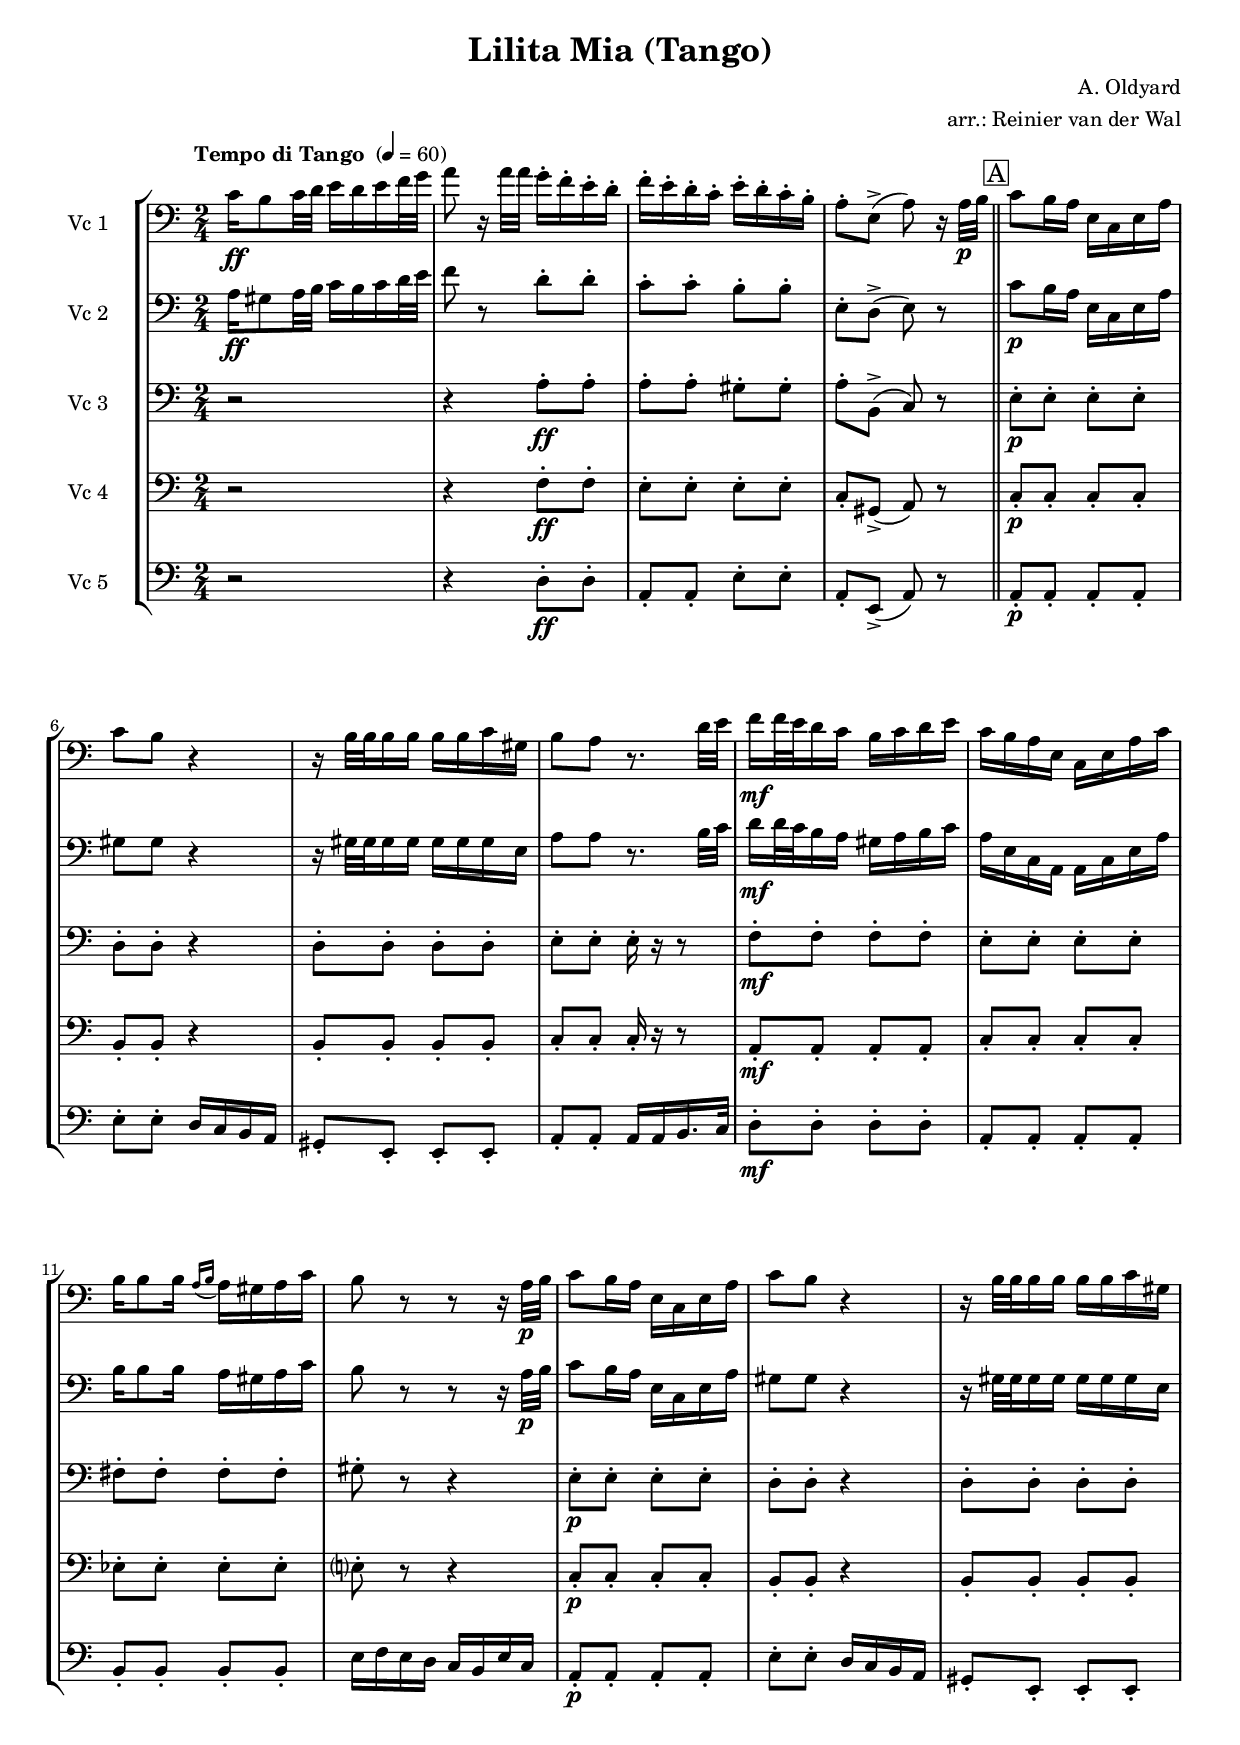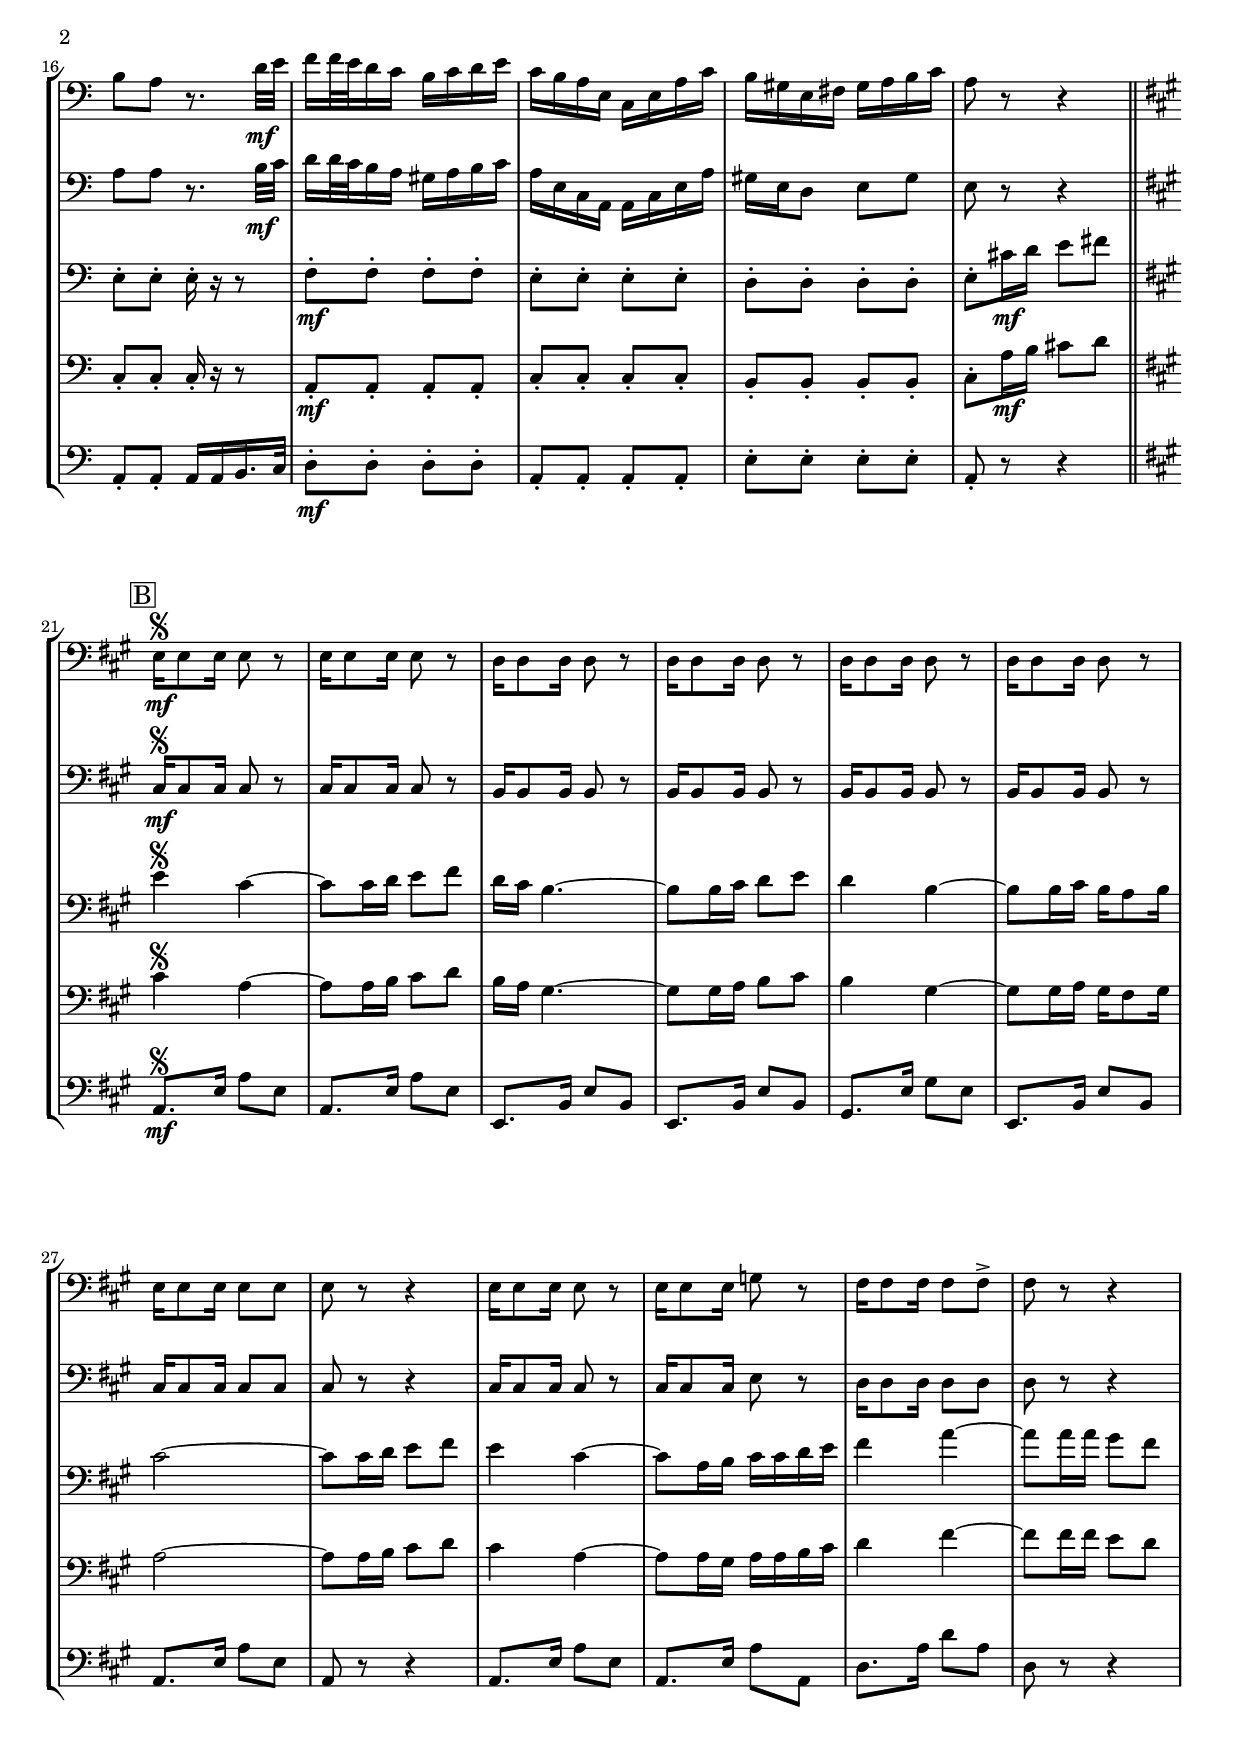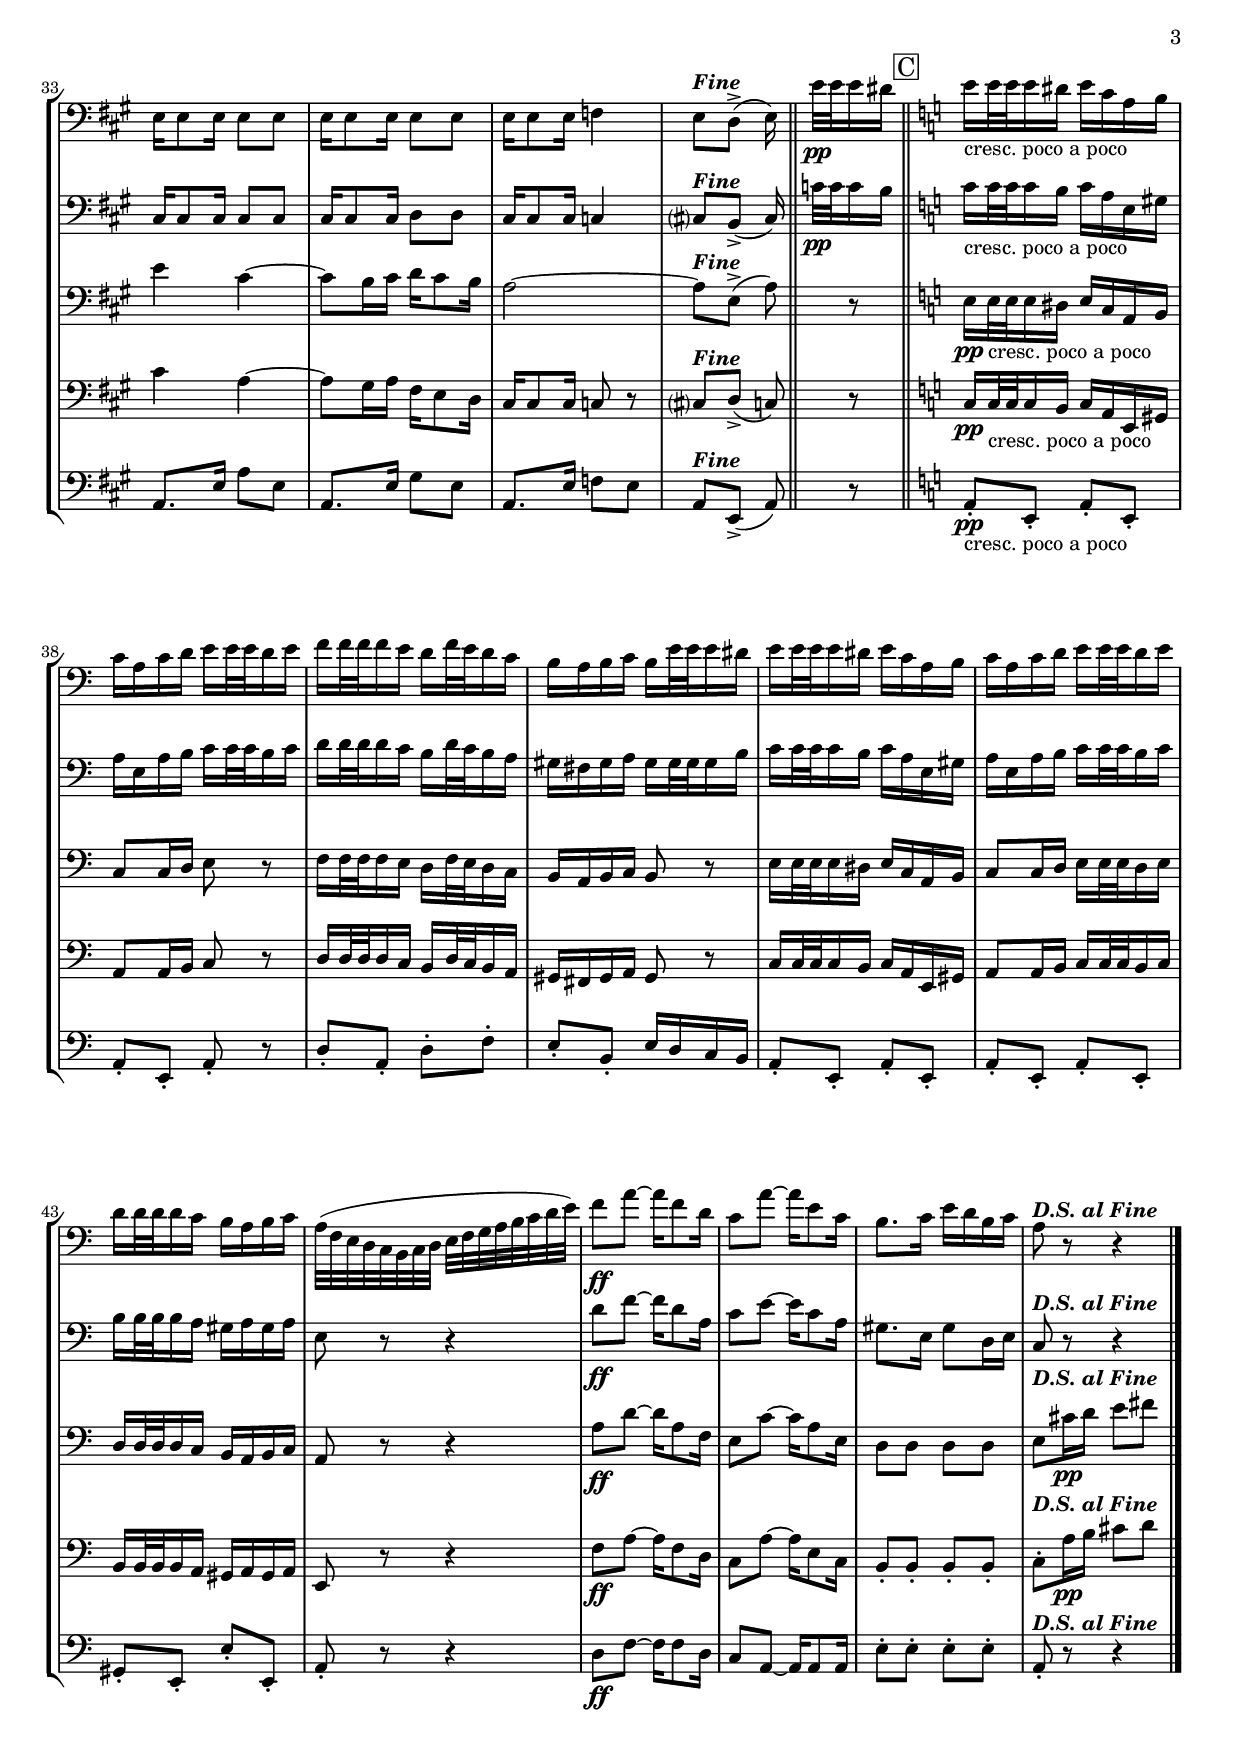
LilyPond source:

\version "2.12.3"
\include "deutsch.ly"

#(set-global-staff-size 18)

\header {
  title = "Lilita Mia (Tango)"
  composer = "A. Oldyard"
  arranger = "arr.: Reinier van der Wal"
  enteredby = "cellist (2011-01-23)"
}

voiceconsts = {
 \key c \major
 \time 2/4
 \clef "bass"
% \numericTimeSignature
 \compressFullBarRests
 \tempo "Tempo di Tango " 4=60
}

dsaf = \markup { \bold { \italic "D.S. al Fine" } }
fine = \markup { \bold { \italic "Fine" } }

midilow = "harpsichord"
%midilow = "bassoon"

va = \relative c'' {
   \voiceconsts

   c16\ff h8 c32 d e16 d e f32 g
   a8 r16 a32 a g16-. f-. e-. d-.
   f-. e-. d-. c-. e-. d-. c-. h-.
   a8-. e(-> a) r16 a32\p h \bar "||"

   \mark \markup { \box A }
   c8 h16 a e c e a
   c8 h r4
   r16 h32[ h h16 h] h h c gis
   h8 a r8. d32 e

   f16[\mf f32 e d16 c] h c d e
   c h a e c e a c
   h h8 h16 \appoggiatura { a[ h] } a gis a c
   h8 r r r16 a32\p h

   c8 h16 a e c e a
   c8 h r4
   r16 h32[ h h16 h] h h c gis
   h8 a r8. d32\mf e

   f16[ f32 e d16 c] h c d e
   c h a e c e a c
   h gis e fis gis a h c
   a8 r r4 \key a \major \bar "||"

   \mark \markup { \box B }
   e16\mf\segno e8 e16 e8 r
   e16 e8 e16 e8 r
   d16 d8 d16 d8 r
   d16 d8 d16 d8 r

   d16 d8 d16 d8 r
   d16 d8 d16 d8 r
   e16 e8 e16 e8 e
   e r r4

   e16 e8 e16 e8 r
   e16 e8 e16 g8 r
   fis16 fis8 fis16 fis8 fis->
   fis r r4

   e16 e8 e16 e8 e
   e16 e8 e16 e8 e
   e16 e8 e16 f4
   e8^\fine d(-> e16) \bar "||"
   e'32\pp e e16 dis \key c \major \bar "||"

   \mark \markup { \box C }
   e[_"cresc. poco a poco" e32 e e16 dis] e c a h
   c a c d e[ e32 e d16 e]
   f[ f32 f f16 e] d[ f32 e d16 c]
   h a h c h[ e32 e e16 dis]

   e[ e32 e e16 dis] e c a h
   c a c d e[ e32 e d16 e]
   d[ d32 d d16 c] h a h c
   a32( f e d c h c d e f g a h c d e)

   f8\ff a~ a16 f8 d16
   c8 a'~ a16 e8 c16
   h8. c16 e d h c
   a8^\dsaf r r4 \bar "|."
}

vb = \relative c'' {
   \voiceconsts

   a16\ff gis8 a32 h c16 h c d32 e
   f8 r d-. d-.
   c-. c-. h-. h-.
   e,-. d(-> e) r \bar "||"

   \mark \markup { \box A }
   c'\p h16 a e c e a
   gis8 gis r4
   r16 gis32[ gis gis16 gis] gis gis gis e
   a8 a r8. h32 c

   d16[\mf d32 c h16 a] gis a h c
   a e c a a c e a
   h h8 h16 a gis a c
   h8 r r r16 a32\p h

   c8 h16 a e c e a
   gis8 gis r4
   r16 gis32[ gis gis16 gis] gis gis gis e
   a8 a r8. h32\mf c   

   d16[ d32 c h16 a] gis a h c
   a e c a a c e a
   gis e d8 e gis
   e r r4 \key a \major \bar "||"

   \mark \markup { \box B }
   cis16\mf\segno cis8 cis16 cis8 r
   cis16 cis8 cis16 cis8 r
   h16 h8 h16 h8 r
   h16 h8 h16 h8 r

   h16 h8 h16 h8 r
   h16 h8 h16 h8 r
   cis16 cis8 cis16 cis8 cis
   cis r r4

   cis16 cis8 cis16 cis8 r
   cis16 cis8 cis16 e8 r
   d16 d8 d16 d8 d
   d r r4

   cis16 cis8 cis16 cis8 cis
   cis16 cis8 cis16 d8 d
   cis16 cis8 cis16 c4
   cis?8^\fine h(-> cis16) \bar "||"
   c'32\pp c c16 h \key c \major \bar "||"

   \mark \markup { \box C }
   c[_"cresc. poco a poco" c32 c c16 h] c a e gis
   a e a h c[ c32 c h16 c]
   d[ d32 d d16 c] h[ d32 c h16 a]
   gis fis gis a gis[ gis32 gis gis16 h]

   c[ c32 c c16 h] c a e gis
   a e a h c[ c32 c h16 c]
   h[ h32 h h16 a] gis a gis a
   e8 r r4

   d'8\ff f~ f16 d8 a16
   c8 e~ e16 c8 a16
   gis8. e16 gis8 d16 e
   c8^\dsaf r r4 \bar "|."
}

vc = \relative c'' {
   \voiceconsts

   r2
   r4 a8-.\ff a-.
   a-. a-. gis-. gis-.
   a-. h,(-> c) r \bar "||"
 
   \mark \markup { \box A }
   e-.\p e-. e-. e-.
   d-. d-. r4
   d8-. d-. d-. d-.
   e-. e-. e16-. r r8

   f-.\mf f-. f-. f-.
   e-. e-. e-. e-.
   fis-. fis-. fis-. fis-.
   gis-. r r4

   e8-.\p e-. e-. e-.
   d-. d-. r4
   d8-. d-. d-. d-.
   e-. e-. e16-. r r8

   f-.\mf f-. f-. f-.
   e-. e-. e-. e-.
   d-. d-. d-. d-.
   e-. cis'16\mf d e8 fis \key a \major \bar "||"

   \mark \markup { \box B }
   e4\segno cis~
   cis8 cis16 d e8 fis
   d16 cis h4.~
   h8 h16 cis d8 e

   d4 h~
   h8 h16 cis h a8 h16
   cis2~
   cis8 cis16 d e8 fis

   e4 cis~
   cis8 a16 h cis cis d e
   fis4 a~
   a8 a16 a gis8 fis

   e4 cis~
   cis8 h16 cis d cis8 h16
   a2~
   a8^\fine e(-> a) r \key c \major \bar "||"

   \mark \markup { \box C }
   e16[\pp e32_"cresc. poco a poco" e e16 dis] e c a h
   c8 c16 d e8 r
   f16[ f32 f f16 e] d[ f32 e d16 c]
   h a h c h8 r

   e16[ e32 e e16 dis] e c a h
   c8 c16 d e[ e32 e d16 e]
   d[ d32 d d16 c] h a h c
   a8 r r4

   a'8\ff d~ d16 a8 f16
   e8 c'~ c16 a8 e16
   d8 d d d
   e^\dsaf cis'16\pp d e8 fis \bar "|."
}

vd = \relative c' {
   \voiceconsts

   r2
   r4 f8-.\ff f-.
   e-. e-. e-. e-.
   c-. gis(-> a) r \bar "||"

   \mark \markup { \box A }
   c-.\p c-. c-. c-.
   h-. h-. r4
   h8-. h-. h-. h-.
   c-. c-. c16-. r r8

   a-.\mf a-. a-. a-.
   c-. c-. c-. c-.
   es-. es-. es-. es-.
   e?-. r r4

   c8-.\p c-. c-. c-.
   h-. h-. r4
   h8-. h-. h-. h-.
   c-. c-. c16-. r r8

   a-.\mf a-. a-. a-.
   c-. c-. c-. c-.
   h-. h-. h-. h-.
   c-. a'16\mf h cis8 d \key a \major \bar "||"

   \mark \markup { \box B }
   cis4\segno a~
   a8 a16 h cis8 d
   h16 a gis4.~
   gis8 gis16 a h8 cis

   h4 gis~
   gis8 gis16 a gis fis8 gis16
   a2~
   a8 a16 h cis8 d

   cis4 a~
   a8 a16 gis a a h cis
   d4 fis~
   fis8 fis16 fis e8 d

   cis4 a~
   a8 gis16 a fis e8 d16
   cis16 cis8 cis16 c8 r
   cis?^\fine d(-> c) r \key c \major \bar "||"

   \mark \markup { \box C }
   c16[\pp c32_"cresc. poco a poco" c c16 h] c a e gis
   a8 a16 h c8 r
   d16[ d32 d d16 c] h[ d32 c h16 a]
   gis fis gis a gis8 r

   c16[ c32 c c16 h] c a e gis
   a8 a16 h c[ c32 c h16 c]
   h[ h32 h h16 a] gis a gis a
   e8 r r4

   f'8\ff a~ a16 f8 d16
   c8 a'~ a16 e8 c16
   h8-. h-. h-. h-.
   c-.^\dsaf a'16\pp h cis8 d \bar "|."
}

ve = \relative c' {
   \voiceconsts

   r2
   r4 d8-.\ff d-.
   a-. a-. e'-. e-.
   a,-. e(-> a) r \bar "||"

   \mark \markup { \box A }
   a-.\p a-. a-. a-.
   e'-. e-. d16 c h a
   gis8-. e-. e-. e-.
   a-. a-. a16 a h16. c32

   d8-.\mf d-. d-. d-.
   a-. a-. a-. a-.
   h-. h-. h-. h-.
   e16 f e d c h e c

   a8-.\p a-. a-. a-.
   e'-. e-. d16 c h a
   gis8-. e-. e-. e-.
   a-. a-. a16 a h16. c32

   d8-.\mf d-. d-. d-.
   a-. a-. a-. a-.
   e'-. e-. e-. e-.
   a,-. r r4 \key a \major \bar "||"

   \mark \markup { \box B }
   a8.\mf\segno e'16 a8 e
   a,8. e'16 a8 e
   e,8. h'16 e8 h
   e,8. h'16 e8 h

   gis8. e'16 gis8 e
   e,8. h'16 e8 h
   a8. e'16 a8 e
   a, r r4

   a8. e'16 a8 e
   a,8. e'16 a8 a,
   d8. a'16 d8 a
   d, r r4

   a8. e'16 a8 e
   a,8. e'16 gis8 e
   a,8. e'16 f8 e
   a,^\fine e(-> a) r \key c \major \bar "||"

   \mark \markup { \box C }
   a-.\pp_"cresc. poco a poco" e-. a-. e-.
   a-. e-. a-. r
   d-. a-. d-. f-.
   e-. h-. e16 d c h

   a8-. e-. a-. e-.
   a-. e-. a-. e-.
   gis-. e-. e'-. e,-.
   a-. r r4

   d8\ff f~ f16 f8 d16
   c8 a~ a16 a8 a16
   e'8-. e-. e-. e-.
   a,-.^\dsaf r r4 \bar "|."
}


\book {
  \score {
    \new StaffGroup <<
      \new Staff {
	\set Staff.midiInstrument = \midilow
	\set Staff.instrumentName = #"Vc 1"
%	\va
	\transpose c c, { \va }
      }

      \new Staff {
	\set Staff.midiInstrument = \midilow
	\set Staff.instrumentName = #"Vc 2"
%	\vb
	\transpose c c, { \vb }
      }

      \new Staff {
	\set Staff.midiInstrument = \midilow
	\set Staff.instrumentName = #"Vc 3"
%	\vc
	\transpose c c, { \vc }
      }

      \new Staff {
	\set Staff.midiInstrument = \midilow
	\set Staff.instrumentName = #"Vc 4"
%	\vd
	\transpose c c, { \vd }
      }

      \new Staff {
	\set Staff.midiInstrument = \midilow
	\set Staff.instrumentName = #"Vc 5"
%	\ve
	\transpose c c, { \ve }
      }
    >>

    \layout {}

    \midi {
      \context {
	\Score
	tempoWholesPerMinute = #(ly:make-moment 60 4)
      }
    }
  }
}